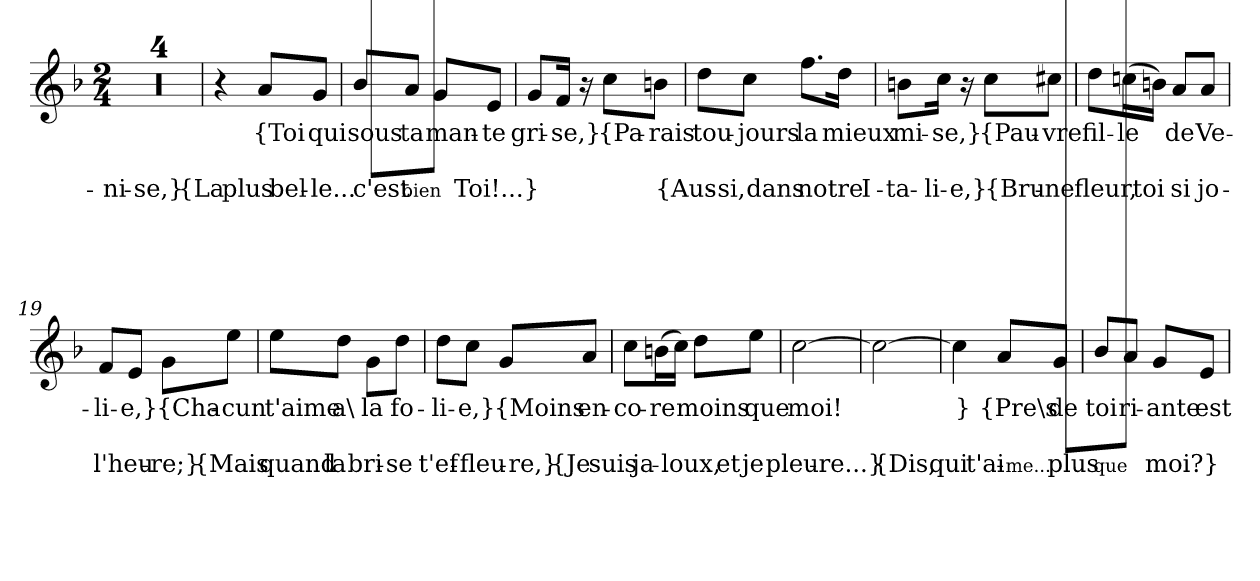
**kern	**text
*part1	*part1
*staff1	*staff1
*clefG2	*
*k[b-]	*
*M2/4	*
=1	=1
2r	.
=2	=2
2r	.
=3	=3
2r	.
=4	=4
2r	.
=5	=5
4r	.
8a/L	{Toi
8g/J	qui
=6	=6
8b-/L	sous
8a/J	ta
8g/L	man-
8e/J	-te
=7	=7
8g/L	gri-
16f/Jk	-se,}
16r	.
8cc\L	{Pa-
8bn\J	-rais
=8	=8
8dd\L	tou-
8cc\J	-jours
8.ff\L	la
16dd\Jk	mieux
=9	=9
8bn\L	mi-
16cc\Jk	-se,}
16r	.
8cc\L	{Pau-
8cc#X\J	-vre
=10	=10
8dd\L	fil-
(16ccn\L	-le
16bn\JJ)	.
8a/L	de
8a/J	Ve-
=11	=11
8bn/L	-ni-
16a/Jk	-se,}
16r	.
8g\L	{La
8dd\J	plus
=12	=12
8cc\L	bel-
8ff\J	-le...
8f/L	c'est
(qa	bien
8g/J)	.
=13	=13
4f	Toi!...}
4r	.
=14	=14
2r	.
=15	=15
4r	.
8g\L	{Aus-
8ee\J	-si,
=16	=16
8ee\L	dans
8dd\J	notre
8g\L	I-
8dd\J	-ta-
=17	=17
8dd\L	-li-
8cc\J	-e,}
8g/L	{Bru-
8a/J	-ne
=18	=18
8g/L	fleur,
(16f/L	toi
16e/JJ)	.
8f/L	si
8g/J	jo-
=19	=19
8f/L	-li-
8e/J	-e,}
8g\L	{Cha-
8ee\J	-cun
=20	=20
8ee\L	t'aime
8dd\J	a\
8g\L	la
8dd\J	fo-
=21	=21
8dd\L	-li-
8cc\J	-e,}
8g/L	{Moins
8a/J	en-
=22	=22
8cc\L	-co-
(16bn\L	-re
16cc\JJ)	.
8dd\L	moins
8ee\J	que
=23	=23
[2cc	moi!
=24	=24
2cc_	.
=25	=25
4cc]	}
8a/L	{Pre\s
8g/J	de
=26	=26
8b-/L	toi
8a/J	ri-
8g/L	-ante
8e/J	est
=27	=27
8g/L	l'heu-
16f/Jk	-re;}
16r	.
8cc\L	{Mais
8bn\J	quand
=28	=28
8dd\L	la
8cc\J	bri-
8.ff\L	-se
16dd\Jk	t'ef-
=29	=29
8bn\L	-fleu-
16cc\Jk	-re,}
16r	.
8cc\L	{Je
8cc#X\J	suis
=30	=30
8dd\L	ja-
(16ccn\L	-loux,
16b-\JJ)	.
8a/L	et
8a/J	je
=31	=31
8b-/L	pleu-
8a/J	-re...}
8g\L	{Dis,
8dd\J	qui
=32	=32
(8cc;<\L	t'ai-
qff)	me...
8ff;<\J	.
8f/L	plus
(qa	que
8g/J)	.
=33	=33
4f	moi?}
4r	.
=-	=-
*-	*-
